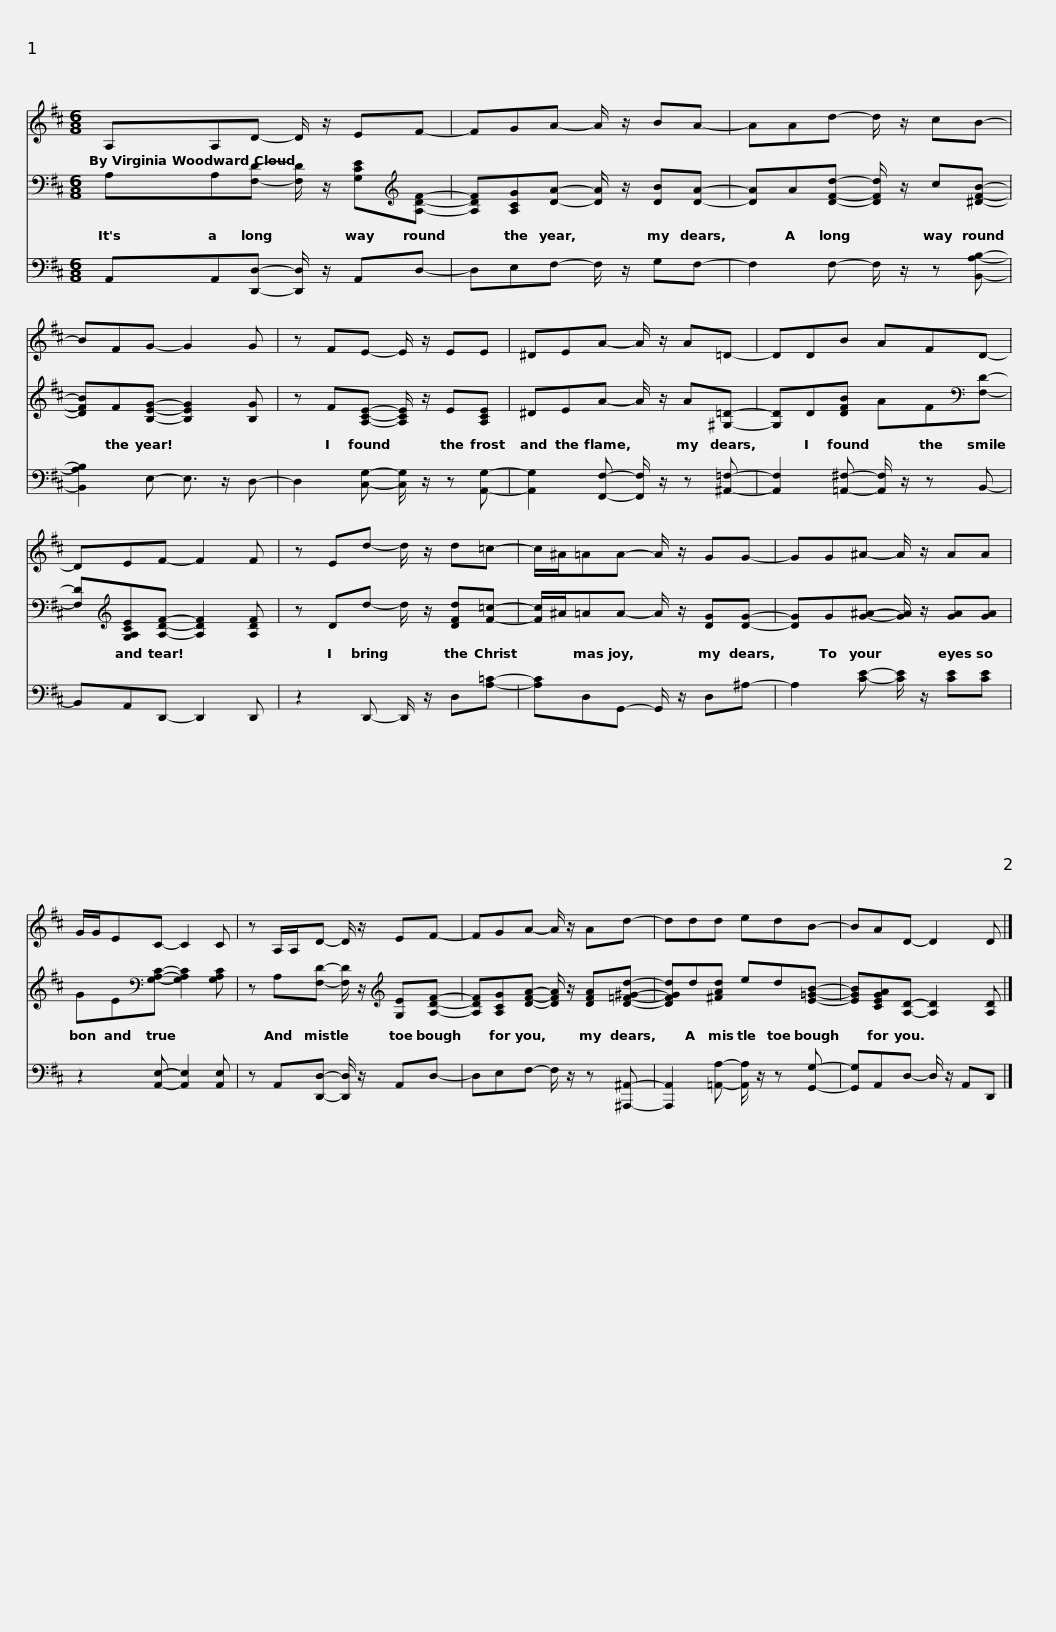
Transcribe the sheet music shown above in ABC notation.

X:1
%%score 1 2 3
L:1/8
M:6/8
I:linebreak $
K:D
V:1 treble
V:2 bass
V:3 bass
V:1
 A,A,D- D/ z/ EF- | FGA- A/ z/ BA- |$ AAd- d/ z/ cB- | BFG- G2 G | z FE- E/ z/ EE | %5
 ^DEA- A/ z/ A=D- |$ DDB AFD- | DEF- F2 F | z Ed- d/ z/ d=c- | c/^A/=AA- A/ z/ GG- |$ %10
 GG^A- A/ z/ AA | G/G/EC- C2 C | z A,/A,/D- D/ z/ EF- |$ FGA- A/ z/ Ad- | ddd edB- | %15
 BAD- D2 D |] %16
V:2
 A,A,[F,D]- [F,D]/ z/ [G,CE][K:treble][A,DF]- | [A,DF][A,CG][DA]- [DA]/ z/ [DB][DA]- |$ [DA]A[DFd]- [DFd]/ z/ c[^DFB]- | [DFB]F[B,EG]- [B,EG]2 [B,G] | z F[A,CE]- [A,CE]/ z/ E[A,CE] | %5
 ^DEA- A/ z/ A[^G,=D]- |$ [G,D]D[DFB] AF[K:bass][F,D]- | [F,D][K:treble][G,A,CE][A,DF]- [A,DF]2 [A,DF] | z Dd- d/ z/ [DFd][F=c]- | [Fc]/^A/=AA- A/ z/ [DG][DG]- |$ %10
 [DG]G[G^A]- [GA]/ z/ [GA][GA] | GE[K:bass][G,A,C]- [G,A,C]2 [G,A,C] | z A,[F,D]- [F,D]/ z/[K:treble] [G,E][A,DF]- |$ [A,DF][A,CG][DFA]- [DFA]/ z/ [DFA][D=F^Gd]- | [DFGd]d[^FAd] ed[E=GB]- | %15
 [EGB][CEGA][A,D]- [A,D]2 [A,D] |] %16
V:3
 A,,A,,[D,,D,]- [D,,D,]/ z/ A,,D,- | D,E,F,- F,/ z/ G,F,- |$ F,2 F,- F,/ z/ z [B,,A,B,]- | [B,,A,B,]2 E,- E,3/2 z/ D,- | D,2 [C,G,]- [C,G,]/ z/ z [A,,G,]- | %5
 [A,,G,]2 [F,,F,]- [F,,F,]/ z/ z [^A,,=F,]- |$ [A,,F,]2 [=A,,^F,]- [A,,F,]/ z/ z B,,- | B,,A,,D,,- D,,2 D,, | z2 D,,- D,,/ z/ D,[A,=C]- | [A,C]D,G,,- G,,/ z/ D,^A,- |$ %10
 A,2 [CE]- [CE]/ z/ [CE][CE] | z2 [A,,E,]- [A,,E,]2 [A,,E,] | z A,,[D,,D,]- [D,,D,]/ z/ A,,D,- |$ D,E,F,- F,/ z/ z [^A,,,^A,,]- | [A,,,A,,]2 [=A,,A,]- [A,,A,]/ z/ z [G,,G,]- | %15
 [G,,G,]A,,D,- D,/ z/ A,,D,, |] %16
